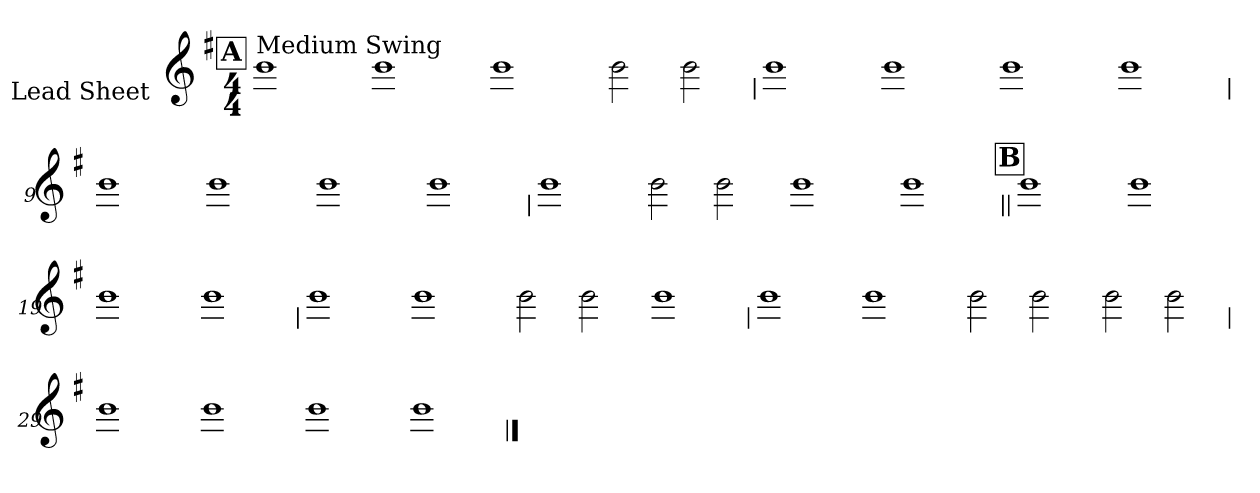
**kern
*part1
*staff1
*I"Lead Sheet
*stria0
*clefG2
*k[f#]
*G:
*M4/4
!!LO:REH:place=s1:a:t=A
=1||
!LO:TX:a:t=Medium Swing
1b
=2-
1b
=3-
1b
=4-
2b
2b
!!LO:LB:g=z
=5
1b
=6-
1b
=7-
1b
=8-
1b
!!LO:LB:g=z
=9
1b
=10-
1b
=11-
1b
=12-
1b
!!LO:LB:g=z
=13
1b
=14-
2b
2b
=15-
1b
=16-
1b
!!LO:LB:g=z
!!LO:REH:place=s1:a:t=B
=17||
1b
=18-
1b
=19-
1b
=20-
1b
!!LO:LB:g=z
=21
1b
=22-
1b
=23-
2b
2b
=24-
1b
!!LO:LB:g=z
=25
1b
=26-
1b
=27-
2b
2b
=28-
2b
2b
!!LO:LB:g=z
=29
1b
=30-
1b
=31-
1b
=32-
1b
==
*-
